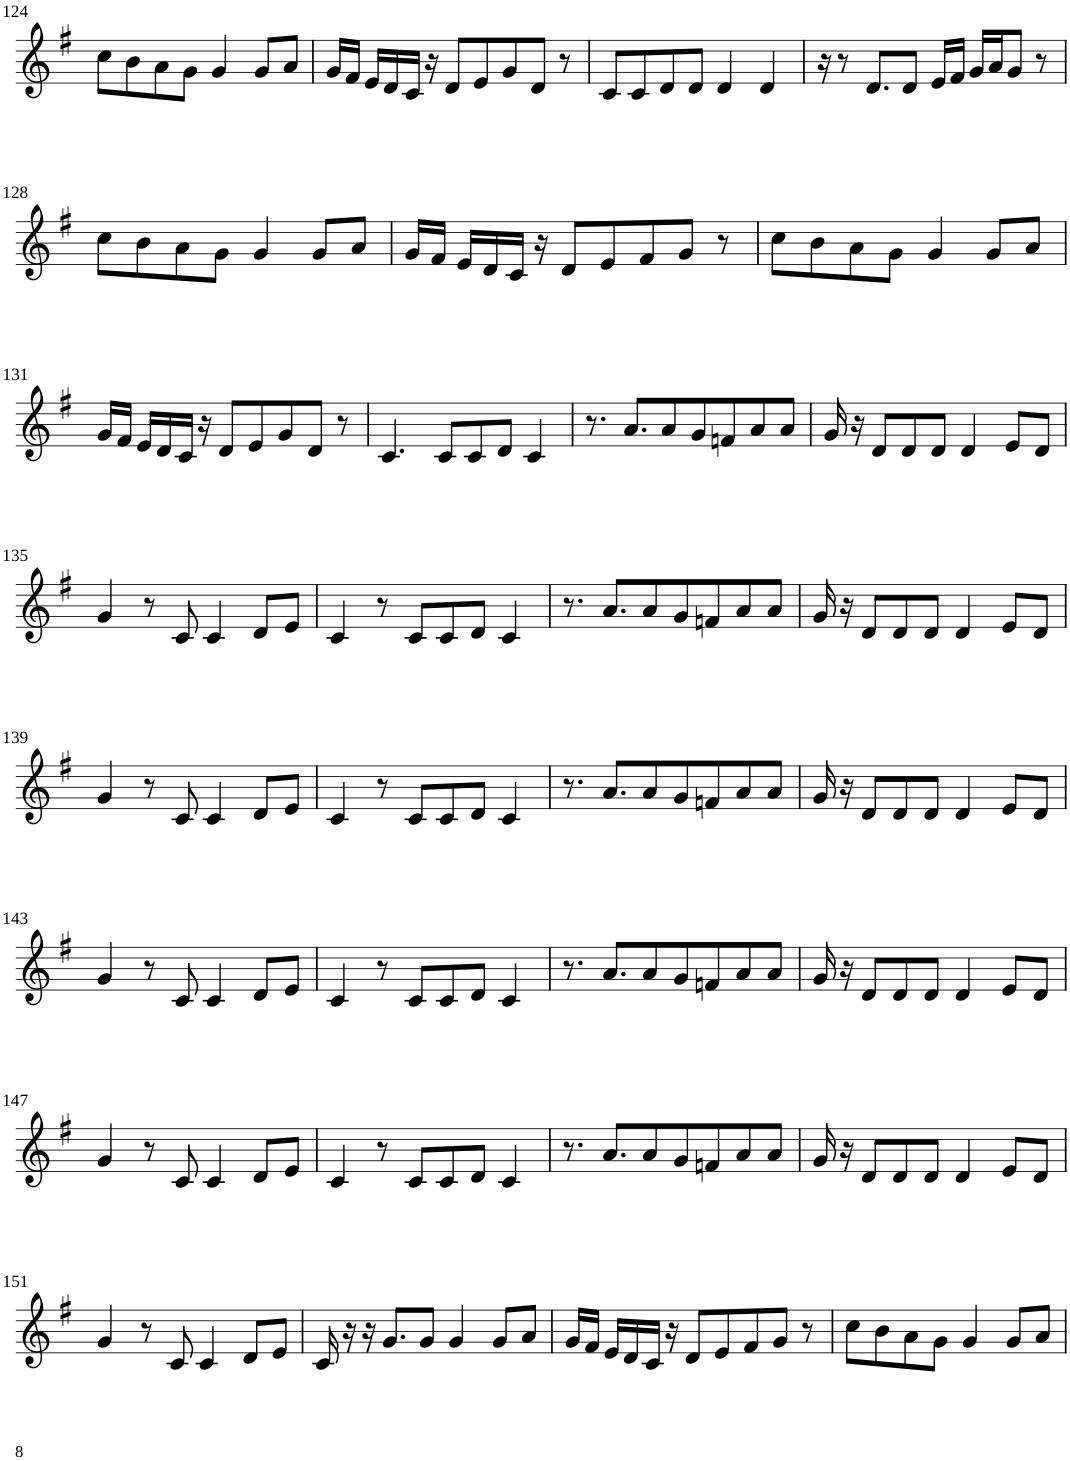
**kern
*part1
*staff1
*I"Violin
!!LO:PB:g=z
*clefG2
*k[f#]
*G:
*M8/8
=124
8cc\L
8b\
8a\
8g\J
4g/
8g/L
8a/J
=125
16g/LL
16f#/JJ
16e/LL
16d/
16c/JJ
16r
8d/L
8e/
8g/
8d/J
8r
=126
8c/L
8c/
8d/
8d/J
4d/
4d/
=127
16r
8r
8.d/L
8d/J
16e/LL
16f#/JJ
16g/LL
16a/J
8g/J
8r
!!LO:LB:g=z
=128
8cc\L
8b\
8a\
8g\J
4g/
8g/L
8a/J
=129
16g/LL
16f#/JJ
16e/LL
16d/
16c/JJ
16r
8d/L
8e/
8f#/
8g/J
8r
=130
8cc\L
8b\
8a\
8g\J
4g/
8g/L
8a/J
!!LO:LB:g=z
=131
16g/LL
16f#/JJ
16e/LL
16d/
16c/JJ
16r
8d/L
8e/
8g/
8d/J
8r
=132
4.c/
8c/L
8c/
8d/J
4c/
=133
8.r
8.a/L
8a/
8g/
8fn/
8a/
8a/J
=134
16g/
16r
8d/L
8d/
8d/J
4d/
8e/L
8d/J
!!LO:LB:g=z
=135
4g/
8r
8c/
4c/
8d/L
8e/J
=136
4c/
8r
8c/L
8c/
8d/J
4c/
=137
8.r
8.a/L
8a/
8g/
8fn/
8a/
8a/J
=138
16g/
16r
8d/L
8d/
8d/J
4d/
8e/L
8d/J
!!LO:LB:g=z
=139
4g/
8r
8c/
4c/
8d/L
8e/J
=140
4c/
8r
8c/L
8c/
8d/J
4c/
=141
8.r
8.a/L
8a/
8g/
8fn/
8a/
8a/J
=142
16g/
16r
8d/L
8d/
8d/J
4d/
8e/L
8d/J
!!LO:LB:g=z
=143
4g/
8r
8c/
4c/
8d/L
8e/J
=144
4c/
8r
8c/L
8c/
8d/J
4c/
=145
8.r
8.a/L
8a/
8g/
8fn/
8a/
8a/J
=146
16g/
16r
8d/L
8d/
8d/J
4d/
8e/L
8d/J
!!LO:LB:g=z
=147
4g/
8r
8c/
4c/
8d/L
8e/J
=148
4c/
8r
8c/L
8c/
8d/J
4c/
=149
8.r
8.a/L
8a/
8g/
8fn/
8a/
8a/J
=150
16g/
16r
8d/L
8d/
8d/J
4d/
8e/L
8d/J
!!LO:LB:g=z
=151
4g/
8r
8c/
4c/
8d/L
8e/J
=152
16c/
16r
16r
8.g/L
8g/J
4g/
8g/L
8a/J
=153
16g/LL
16f#/JJ
16e/LL
16d/
16c/JJ
16r
8d/L
8e/
8f#/
8g/J
8r
=154
8cc\L
8b\
8a\
8g\J
4g/
8g/L
8a/J
=
*-
